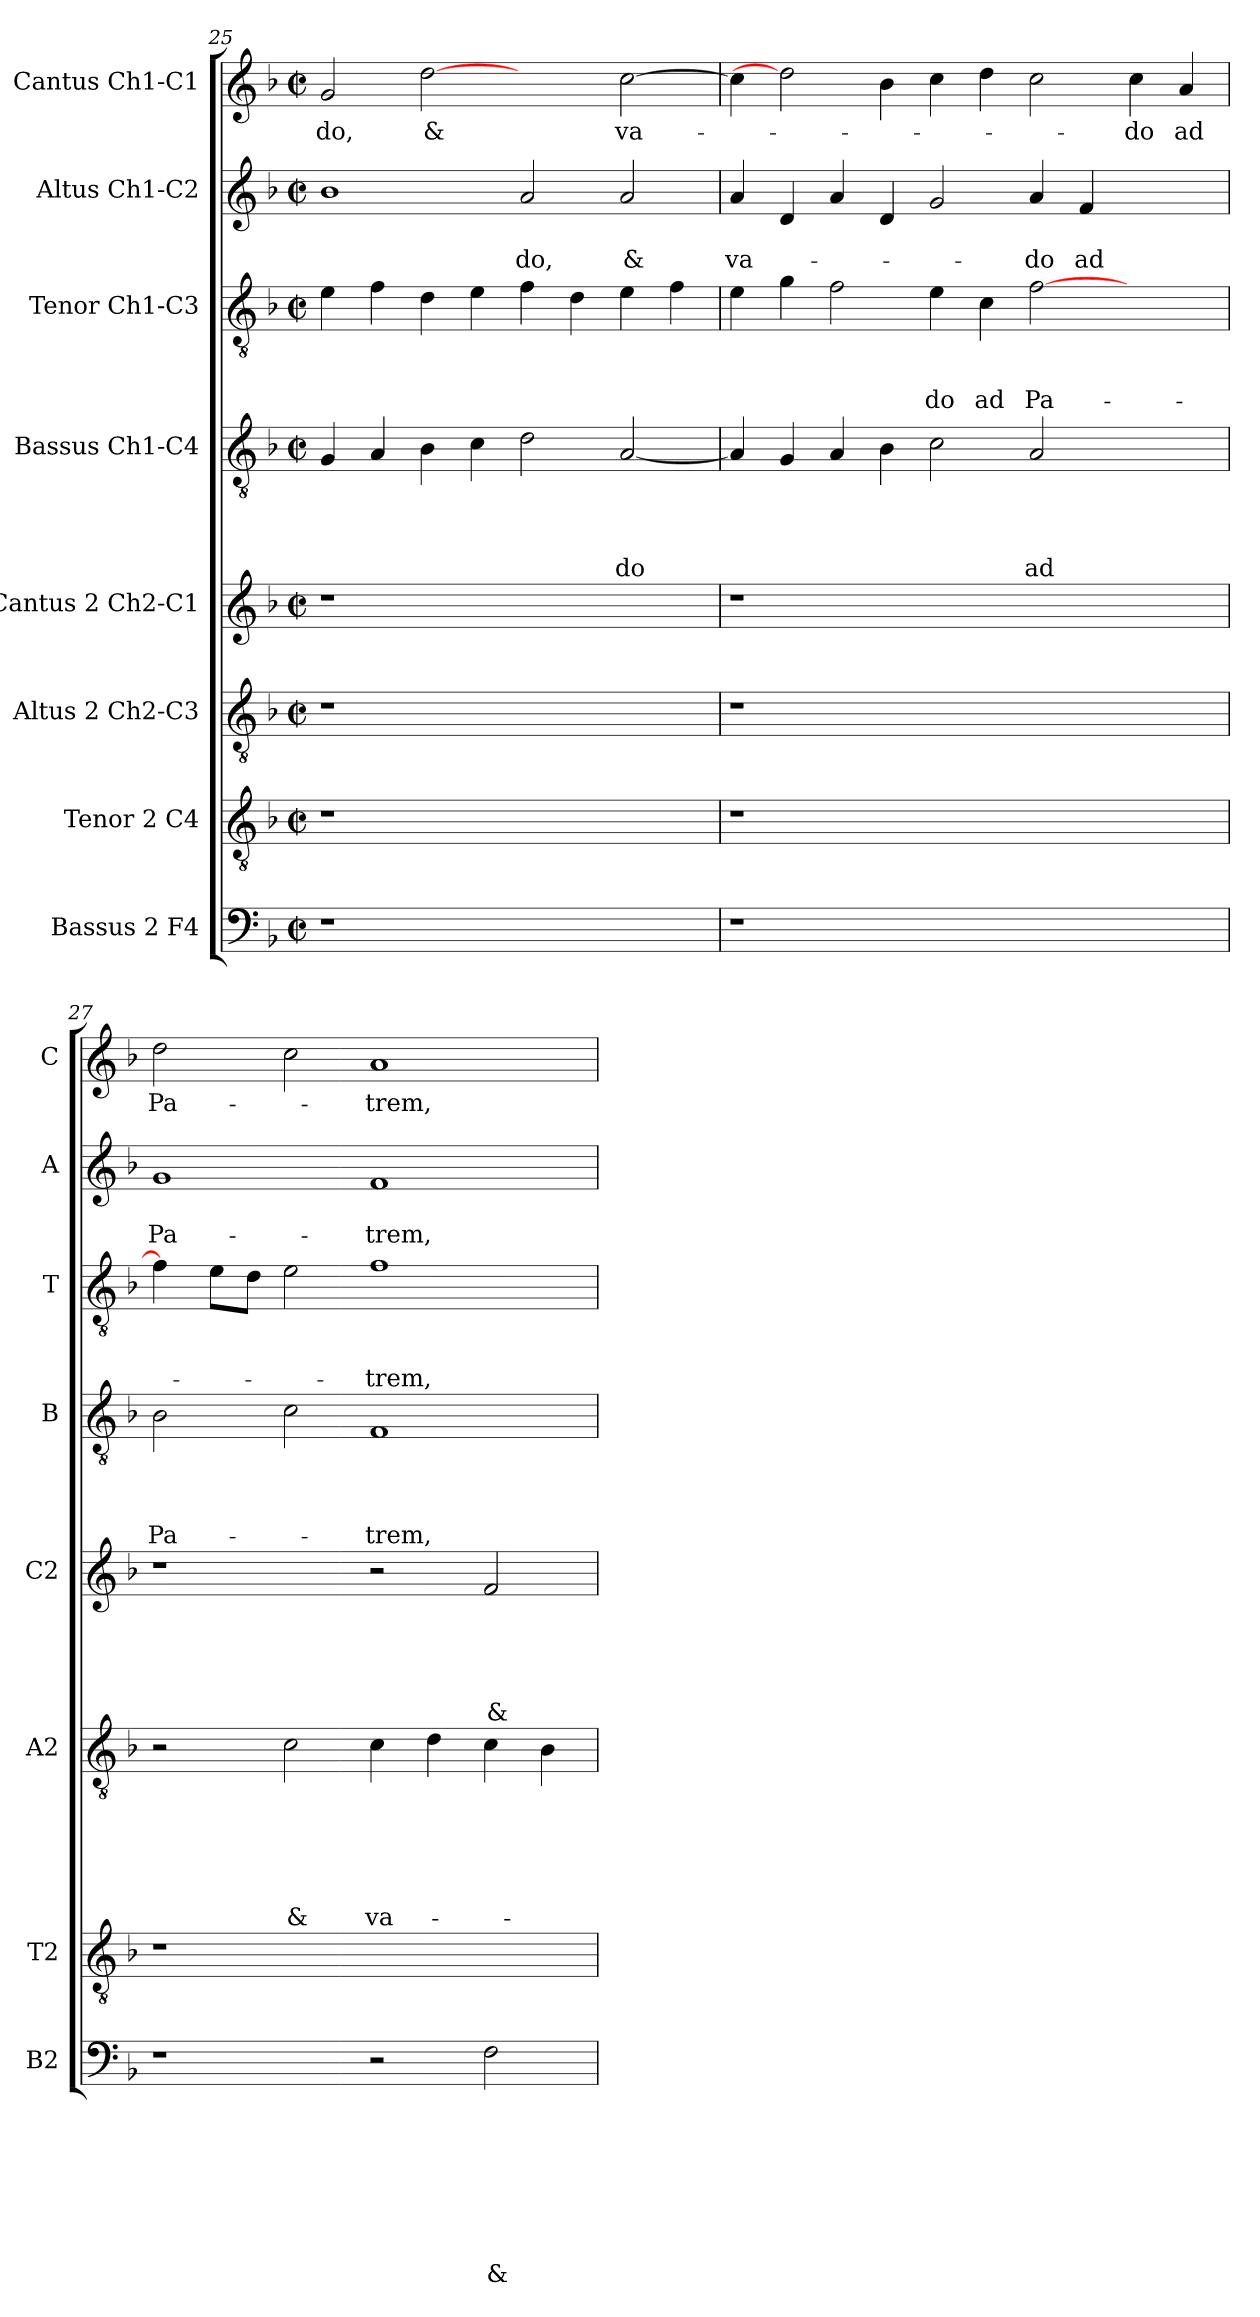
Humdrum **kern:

**kern	**text	**text	**text	**text	**text	**text	**text	**text	**kern	**kern	**text	**text	**text	**text	**text	**text	**kern	**text	**text	**text	**text	**text	**kern	**text	**text	**text	**text	**kern	**text	**text	**text	**kern	**text	**text	**kern	**text
*part8	*part8	*part8	*part8	*part8	*part8	*part8	*part8	*part8	*part7	*part6	*part6	*part6	*part6	*part6	*part6	*part6	*part5	*part5	*part5	*part5	*part5	*part5	*part4	*part4	*part4	*part4	*part4	*part3	*part3	*part3	*part3	*part2	*part2	*part2	*part1	*part1
*staff8	*staff8	*staff8	*staff8	*staff8	*staff8	*staff8	*staff8	*staff8	*staff7	*staff6	*staff6	*staff6	*staff6	*staff6	*staff6	*staff6	*staff5	*staff5	*staff5	*staff5	*staff5	*staff5	*staff4	*staff4	*staff4	*staff4	*staff4	*staff3	*staff3	*staff3	*staff3	*staff2	*staff2	*staff2	*staff1	*staff1
*I"Bassus 2 F4	*	*	*	*	*	*	*	*	*I"Tenor 2 C4	*I"Altus 2 Ch2-C3	*	*	*	*	*	*	*I"Cantus 2 Ch2-C1	*	*	*	*	*	*I"Bassus  Ch1-C4	*	*	*	*	*I"Tenor Ch1-C3	*	*	*	*I"Altus  Ch1-C2	*	*	*I"Cantus Ch1-C1	*
*I'B2	*	*	*	*	*	*	*	*	*I'T2	*I'A2	*	*	*	*	*	*	*I'C2	*	*	*	*	*	*I'B	*	*	*	*	*I'T	*	*	*	*I'A	*	*	*I'C	*
!!LO:LB:g=z
*clefF4	*	*	*	*	*	*	*	*	*clefGv2	*clefGv2	*	*	*	*	*	*	*clefG2	*	*	*	*	*	*clefGv2	*	*	*	*	*clefGv2	*	*	*	*clefG2	*	*	*clefG2	*
*k[b-]	*	*	*	*	*	*	*	*	*k[b-]	*k[b-]	*	*	*	*	*	*	*k[b-]	*	*	*	*	*	*k[b-]	*	*	*	*	*k[b-]	*	*	*	*k[b-]	*	*	*k[b-]	*
*F:	*	*	*	*	*	*	*	*	*F:	*F:	*	*	*	*	*	*	*F:	*	*	*	*	*	*F:	*	*	*	*	*F:	*	*	*	*F:	*	*	*F:	*
*M2/2	*	*	*	*	*	*	*	*	*M2/2	*M2/2	*	*	*	*	*	*	*M2/2	*	*	*	*	*	*M2/2	*	*	*	*	*M2/2	*	*	*	*M2/2	*	*	*M2/2	*
*met(c|)	*	*	*	*	*	*	*	*	*met(c|)	*met(c|)	*	*	*	*	*	*	*met(c|)	*	*	*	*	*	*met(c|)	*	*	*	*	*met(c|)	*	*	*	*met(c|)	*	*	*met(c|)	*
=25	=25	=25	=25	=25	=25	=25	=25	=25	=25	=25	=25	=25	=25	=25	=25	=25	=25	=25	=25	=25	=25	=25	=25	=25	=25	=25	=25	=25	=25	=25	=25	=25	=25	=25	=25	=25
!	!	!	!	!	!	!	!	!	!	!	!	!	!	!	!	!	!	!	!	!	!	!	!	!	!	!	!	!	!	!	!	!	!	!	!	!LO:LY:b
1r	.	.	.	.	.	.	.	.	1r	1r	.	.	.	.	.	.	1r	.	.	.	.	.	4G/	.	.	.	.	4e\	.	.	.	1b-	.	.	2g/	-do,
.	.	.	.	.	.	.	.	.	.	.	.	.	.	.	.	.	.	.	.	.	.	.	4A/	.	.	.	.	4f\	.	.	.	.	.	.	.	.
!	!	!	!	!	!	!	!	!	!	!	!	!	!	!	!	!	!	!	!	!	!	!	!	!	!	!	!	!	!	!	!	!	!	!	!	!LO:LY:b
.	.	.	.	.	.	.	.	.	.	.	.	.	.	.	.	.	.	.	.	.	.	.	4B-\	.	.	.	.	4d\	.	.	.	.	.	.	[2dd	&
.	.	.	.	.	.	.	.	.	.	.	.	.	.	.	.	.	.	.	.	.	.	.	4c\	.	.	.	.	4e\	.	.	.	.	.	.	.	.
!	!	!	!	!	!	!	!	!	!	!	!	!	!	!	!	!	!	!	!	!	!	!	!	!	!	!	!	!	!	!	!	!	!	!LO:LY:b	!	!
1ryy	.	.	.	.	.	.	.	.	1ryy	1ryy	.	.	.	.	.	.	1ryy	.	.	.	.	.	2d\	.	.	.	.	4f\	.	.	.	2a/	.	-do,	2ryy	.
.	.	.	.	.	.	.	.	.	.	.	.	.	.	.	.	.	.	.	.	.	.	.	.	.	.	.	.	4d\	.	.	.	.	.	.	.	.
!	!	!	!	!	!	!	!	!	!	!	!	!	!	!	!	!	!	!	!	!	!	!	!	!	!	!	!LO:LY:b	!	!	!	!	!	!	!LO:LY:b	!	!LO:LY:b
.	.	.	.	.	.	.	.	.	.	.	.	.	.	.	.	.	.	.	.	.	.	.	[2A/	.	.	.	-do	4e\	.	.	.	2a/	.	&	[2cc\	va-
.	.	.	.	.	.	.	.	.	.	.	.	.	.	.	.	.	.	.	.	.	.	.	.	.	.	.	.	4f\	.	.	.	.	.	.	.	.
=26	=26	=26	=26	=26	=26	=26	=26	=26	=26	=26	=26	=26	=26	=26	=26	=26	=26	=26	=26	=26	=26	=26	=26	=26	=26	=26	=26	=26	=26	=26	=26	=26	=26	=26	=26	=26
!	!	!	!	!	!	!	!	!	!	!	!	!	!	!	!	!	!	!	!	!	!	!	!	!	!	!	!	!	!	!	!	!	!	!LO:LY:b	!	!
1r	.	.	.	.	.	.	.	.	1r	1r	.	.	.	.	.	.	1r	.	.	.	.	.	4A/]	.	.	.	.	4e\	.	.	.	4a/	.	va-	4cc\]	.
.	.	.	.	.	.	.	.	.	.	.	.	.	.	.	.	.	.	.	.	.	.	.	4G/	.	.	.	.	4g\	.	.	.	4d/	.	.	2dd]	.
.	.	.	.	.	.	.	.	.	.	.	.	.	.	.	.	.	.	.	.	.	.	.	4A/	.	.	.	.	2f\	.	.	.	4a/	.	.	.	.
.	.	.	.	.	.	.	.	.	.	.	.	.	.	.	.	.	.	.	.	.	.	.	4B-\	.	.	.	.	.	.	.	.	4d/	.	.	4b-\	.
!	!	!	!	!	!	!	!	!	!	!	!	!	!	!	!	!	!	!	!	!	!	!	!	!	!	!	!	!	!	!	!LO:LY:b	!	!	!	!	!
1.ryy	.	.	.	.	.	.	.	.	1.ryy	1.ryy	.	.	.	.	.	.	1.ryy	.	.	.	.	.	2c\	.	.	.	.	4e\	.	.	-do	2g/	.	.	4cc\	.
!	!	!	!	!	!	!	!	!	!	!	!	!	!	!	!	!	!	!	!	!	!	!	!	!	!	!	!	!	!	!	!LO:LY:b	!	!	!	!	!
.	.	.	.	.	.	.	.	.	.	.	.	.	.	.	.	.	.	.	.	.	.	.	.	.	.	.	.	4c\	.	.	ad	.	.	.	4dd\	.
!	!	!	!	!	!	!	!	!	!	!	!	!	!	!	!	!	!	!	!	!	!	!	!	!	!	!	!LO:LY:b	!	!	!	!LO:LY:b	!	!	!LO:LY:b	!	!
.	.	.	.	.	.	.	.	.	.	.	.	.	.	.	.	.	.	.	.	.	.	.	2A/	.	.	.	ad	[2f\	.	.	Pa-	4a/	.	-do	2cc\	.
!	!	!	!	!	!	!	!	!	!	!	!	!	!	!	!	!	!	!	!	!	!	!	!	!	!	!	!	!	!	!	!	!	!	!LO:LY:b	!	!
.	.	.	.	.	.	.	.	.	.	.	.	.	.	.	.	.	.	.	.	.	.	.	.	.	.	.	.	.	.	.	.	4f/	.	ad	.	.
!	!	!	!	!	!	!	!	!	!	!	!	!	!	!	!	!	!	!	!	!	!	!	!	!	!	!	!	!	!	!	!	!	!	!	!	!LO:LY:b
.	.	.	.	.	.	.	.	.	.	.	.	.	.	.	.	.	.	.	.	.	.	.	2ryy	.	.	.	.	2ryy	.	.	.	2ryy	.	.	4cc\	-do
!	!	!	!	!	!	!	!	!	!	!	!	!	!	!	!	!	!	!	!	!	!	!	!	!	!	!	!	!	!	!	!	!	!	!	!	!LO:LY:b
.	.	.	.	.	.	.	.	.	.	.	.	.	.	.	.	.	.	.	.	.	.	.	.	.	.	.	.	.	.	.	.	.	.	.	4a/	ad
=27	=27	=27	=27	=27	=27	=27	=27	=27	=27	=27	=27	=27	=27	=27	=27	=27	=27	=27	=27	=27	=27	=27	=27	=27	=27	=27	=27	=27	=27	=27	=27	=27	=27	=27	=27	=27
!	!	!	!	!	!	!	!	!	!	!	!	!	!	!	!	!	!	!	!	!	!	!	!	!	!	!	!LO:LY:b	!	!	!	!	!	!	!LO:LY:b	!	!LO:LY:b
1r	.	.	.	.	.	.	.	.	1r	2r	.	.	.	.	.	.	1r	.	.	.	.	.	2B-\	.	.	.	Pa-	4f\]	.	.	.	1g	.	Pa-	2dd\	Pa-
.	.	.	.	.	.	.	.	.	.	.	.	.	.	.	.	.	.	.	.	.	.	.	.	.	.	.	.	8e\L	.	.	.	.	.	.	.	.
.	.	.	.	.	.	.	.	.	.	.	.	.	.	.	.	.	.	.	.	.	.	.	.	.	.	.	.	8d\J	.	.	.	.	.	.	.	.
!	!	!	!	!	!	!	!	!	!	!	!	!	!	!	!	!LO:LY:b	!	!	!	!	!	!	!	!	!	!	!	!	!	!	!	!	!	!	!	!
.	.	.	.	.	.	.	.	.	.	2c\	.	.	.	.	.	&	.	.	.	.	.	.	2c\	.	.	.	.	2e\	.	.	.	.	.	.	2cc\	.
!	!	!	!	!	!	!	!	!	!	!	!	!	!	!	!	!LO:LY:b	!	!	!	!	!	!	!	!	!	!	!LO:LY:b	!	!	!	!LO:LY:b	!	!	!LO:LY:b	!	!LO:LY:b
2r	.	.	.	.	.	.	.	.	1ryy	4c\	.	.	.	.	.	va-	2r	.	.	.	.	.	1F	.	.	.	-trem,	1f	.	.	-trem,	1f	.	-trem,	1a	-trem,
.	.	.	.	.	.	.	.	.	.	4d\	.	.	.	.	.	.	.	.	.	.	.	.	.	.	.	.	.	.	.	.	.	.	.	.	.	.
!	!	!	!	!	!	!	!	!LO:LY:b	!	!	!	!	!	!	!	!	!	!	!	!	!	!LO:LY:b	!	!	!	!	!	!	!	!	!	!	!	!	!	!
2F\	.	.	.	.	.	.	.	&	.	4c\	.	.	.	.	.	.	2f/	.	.	.	.	&	.	.	.	.	.	.	.	.	.	.	.	.	.	.
.	.	.	.	.	.	.	.	.	.	4B-\	.	.	.	.	.	.	.	.	.	.	.	.	.	.	.	.	.	.	.	.	.	.	.	.	.	.
=	=	=	=	=	=	=	=	=	=	=	=	=	=	=	=	=	=	=	=	=	=	=	=	=	=	=	=	=	=	=	=	=	=	=	=	=
*-	*-	*-	*-	*-	*-	*-	*-	*-	*-	*-	*-	*-	*-	*-	*-	*-	*-	*-	*-	*-	*-	*-	*-	*-	*-	*-	*-	*-	*-	*-	*-	*-	*-	*-	*-	*-
